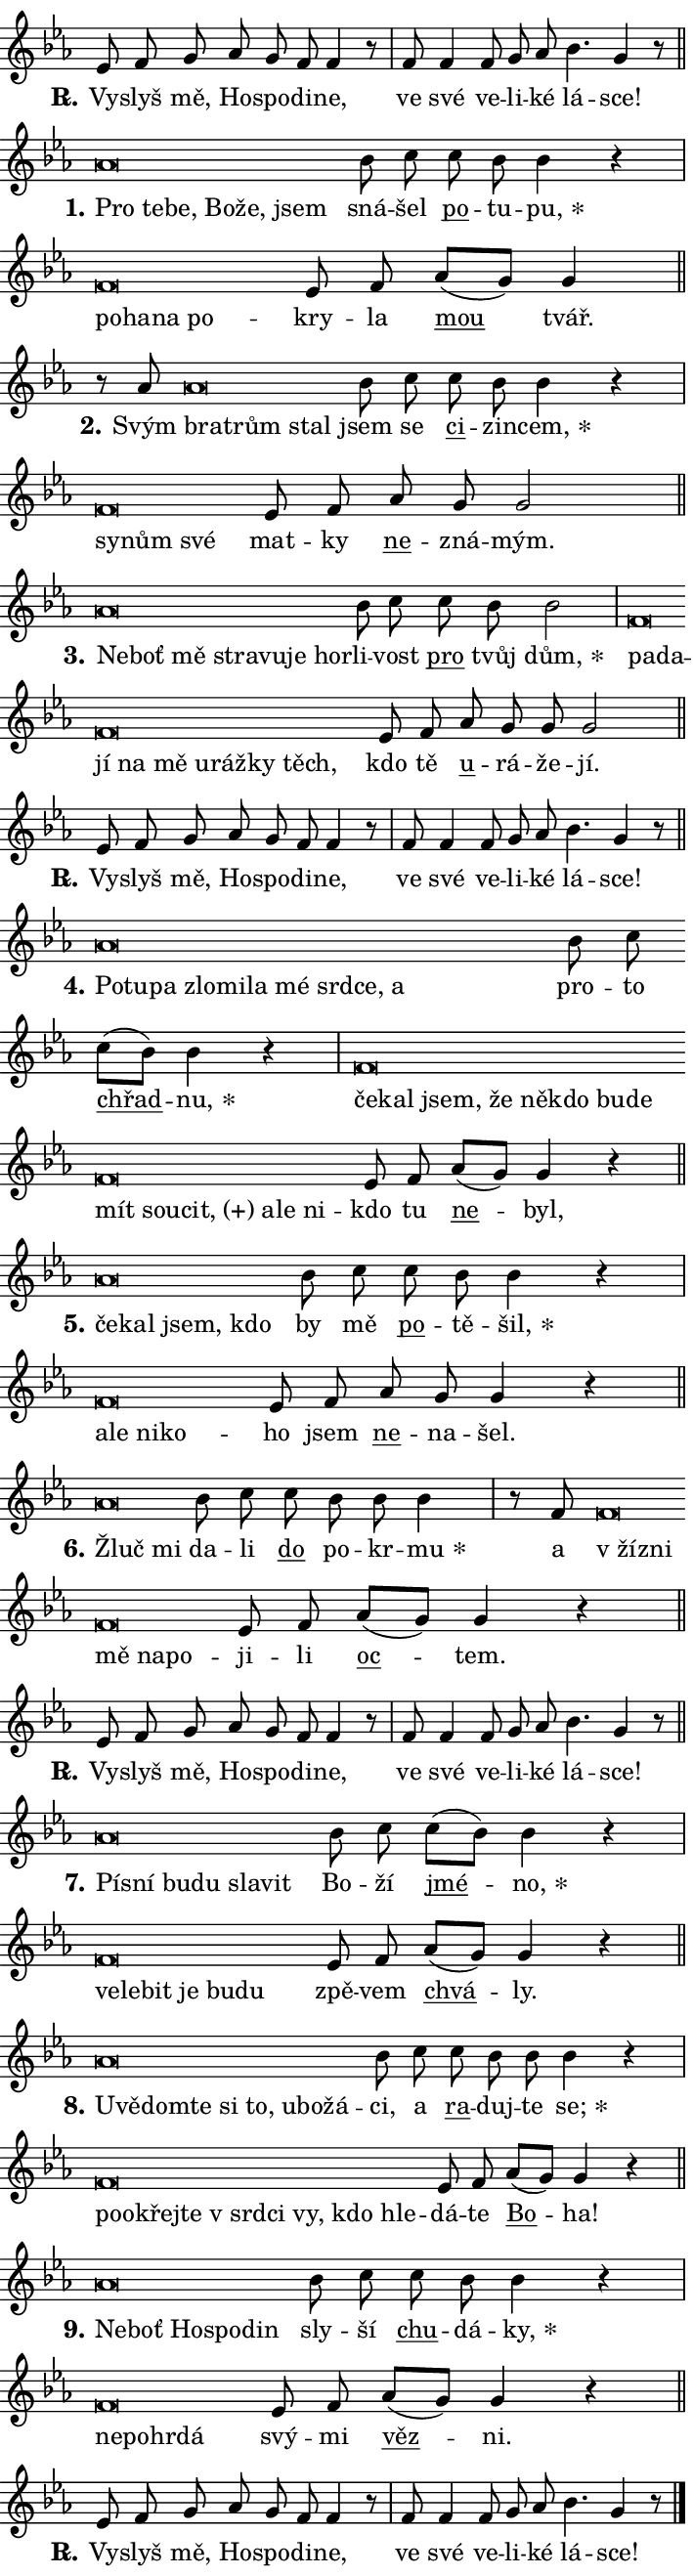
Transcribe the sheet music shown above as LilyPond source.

\version "2.24.0"
\header { tagline = "" }
\paper {
  indent = 0\cm
  top-margin = 0\cm
  right-margin = 0.13\cm % to fit lyric hyphens
  bottom-margin = 0\cm
  left-margin = 0\cm
  paper-width = 12\cm
  page-breaking = #ly:one-page-breaking
  system-system-spacing.basic-distance = #11
  score-system-spacing.basic-distance = #11
  ragged-last = ##f
}


%% Author: Thomas Morley
%% https://lists.gnu.org/archive/html/lilypond-user/2020-05/msg00002.html
#(define (line-position grob)
"Returns position of @var[grob} in current system:
   @code{'start}, if at first time-step
   @code{'end}, if at last time-step
   @code{'middle} otherwise
"
  (let* ((col (ly:item-get-column grob))
         (ln (ly:grob-object col 'left-neighbor))
         (rn (ly:grob-object col 'right-neighbor))
         (col-to-check-left (if (ly:grob? ln) ln col))
         (col-to-check-right (if (ly:grob? rn) rn col))
         (break-dir-left
           (and
             (ly:grob-property col-to-check-left 'non-musical #f)
             (ly:item-break-dir col-to-check-left)))
         (break-dir-right
           (and
             (ly:grob-property col-to-check-right 'non-musical #f)
             (ly:item-break-dir col-to-check-right))))
        (cond ((eqv? 1 break-dir-left) 'start)
              ((eqv? -1 break-dir-right) 'end)
              (else 'middle))))

#(define (tranparent-at-line-position vctor)
  (lambda (grob)
  "Relying on @code{line-position} select the relevant enry from @var{vctor}.
Used to determine transparency,"
    (case (line-position grob)
      ((end) (not (vector-ref vctor 0)))
      ((middle) (not (vector-ref vctor 1)))
      ((start) (not (vector-ref vctor 2))))))

noteHeadBreakVisibility =
#(define-music-function (break-visibility)(vector?)
"Makes @code{NoteHead}s transparent relying on @var{break-visibility}"
#{
  \override NoteHead.transparent =
    #(tranparent-at-line-position break-visibility)
#})

#(define delete-ledgers-for-transparent-note-heads
  (lambda (grob)
    "Reads whether a @code{NoteHead} is transparent.
If so this @code{NoteHead} is removed from @code{'note-heads} from
@var{grob}, which is supposed to be @code{LedgerLineSpanner}.
As a result ledgers are not printed for this @code{NoteHead}"
    (let* ((nhds-array (ly:grob-object grob 'note-heads))
           (nhds-list
             (if (ly:grob-array? nhds-array)
                 (ly:grob-array->list nhds-array)
                 '()))
           ;; Relies on the transparent-property being done before
           ;; Staff.LedgerLineSpanner.after-line-breaking is executed.
           ;; This is fragile ...
           (to-keep
             (remove
               (lambda (nhd)
                 (ly:grob-property nhd 'transparent #f))
               nhds-list)))
      ;; TODO find a better method to iterate over grob-arrays, similiar
      ;; to filter/remove etc for lists
      ;; For now rebuilt from scratch
      (set! (ly:grob-object grob 'note-heads)  '())
      (for-each
        (lambda (nhd)
          (ly:pointer-group-interface::add-grob grob 'note-heads nhd))
        to-keep))))

squashNotes = {
  \override NoteHead.X-extent = #'(-0.2 . 0.2)
  \override NoteHead.Y-extent = #'(-0.75 . 0)
  \override NoteHead.stencil =
    #(lambda (grob)
       (let ((pos (ly:grob-property grob 'staff-position)))
         (begin
           (if (< pos -7) (display "ERROR: Lower brevis then expected\n") (display ""))
           (if (<= pos -6) ly:text-interface::print ly:note-head::print))))
}
unSquashNotes = {
  \revert NoteHead.X-extent
  \revert NoteHead.Y-extent
  \revert NoteHead.stencil
}

hideNotes = \noteHeadBreakVisibility #begin-of-line-visible
unHideNotes = \noteHeadBreakVisibility #all-visible

% work-around for resetting accidentals
% https://lilypond.org/doc/v2.23/Documentation/notation/displaying-rhythms#unmetered-music
cadenzaMeasure = {
  \cadenzaOff
  \partial 1024 s1024
  \cadenzaOn
}

#(define-markup-command (accent layout props text) (markup?)
  "Underline accented syllable"
  (interpret-markup layout props
    #{\markup \override #'(offset . 4.3) \underline { #text }#}))

responsum = \markup \concat {
  "R" \hspace #-1.05 \path #0.1 #'((moveto 0 0.07) (lineto 0.9 0.8)) \hspace #0.05 "."
}

spaceSize = #0.6828661417322834 % exact space size for TeX Gyre Schola

\layout {
  \context {
    \Staff
    \remove "Time_signature_engraver"
    \override LedgerLineSpanner.after-line-breaking = #delete-ledgers-for-transparent-note-heads
  }
  \context {
    \Lyrics {
      \override LyricSpace.minimum-distance = \spaceSize
      \override LyricText.font-name = #"TeX Gyre Schola"
      \override LyricText.font-size = 1
      \override StanzaNumber.font-name = #"TeX Gyre Schola Bold"
      \override StanzaNumber.font-size = 1
    }
  }
  \context {
    \Score 
    \override NoteHead.text =
      #(lambda (grob) 
        (let ((pos (ly:grob-property grob 'staff-position)))
          #{\markup {
            \combine
              \halign #-0.55 \raise #(if (= pos -6) 0 0.5) \override #'(thickness . 2) \draw-line #'(3.2 . 0)
              \musicglyph "noteheads.sM1"
          }#}))
  }
}

% magnetic-lyrics.ily
%
%   written by
%     Jean Abou Samra <jean@abou-samra.fr>
%     Werner Lemberg <wl@gnu.org>
%
%   adapted by
%     Jiri Hon <jiri.hon@gmail.com>
%
% Version 2022-Apr-15

% https://www.mail-archive.com/lilypond-user@gnu.org/msg149350.html

#(define (Left_hyphen_pointer_engraver context)
   "Collect syllable-hyphen-syllable occurrences in lyrics and store
them in properties.  This engraver only looks to the left.  For
example, if the lyrics input is @code{foo -- bar}, it does the
following.

@itemize @bullet
@item
Set the @code{text} property of the @code{LyricHyphen} grob between
@q{foo} and @q{bar} to @code{foo}.

@item
Set the @code{left-hyphen} property of the @code{LyricText} grob with
text @q{foo} to the @code{LyricHyphen} grob between @q{foo} and
@q{bar}.
@end itemize

Use this auxiliary engraver in combination with the
@code{lyric-@/text::@/apply-@/magnetic-@/offset!} hook."
   (let ((hyphen #f)
         (text #f))
     (make-engraver
      (acknowledgers
       ((lyric-syllable-interface engraver grob source-engraver)
        (set! text grob)))
      (end-acknowledgers
       ((lyric-hyphen-interface engraver grob source-engraver)
        ;(when (not (grob::has-interface grob 'lyric-space-interface))
          (set! hyphen grob)));)
      ((stop-translation-timestep engraver)
       (when (and text hyphen)
         (ly:grob-set-object! text 'left-hyphen hyphen))
       (set! text #f)
       (set! hyphen #f)))))

#(define (lyric-text::apply-magnetic-offset! grob)
   "If the space between two syllables is less than the value in
property @code{LyricText@/.details@/.squash-threshold}, move the right
syllable to the left so that it gets concatenated with the left
syllable.

Use this function as a hook for
@code{LyricText@/.after-@/line-@/breaking} if the
@code{Left_@/hyphen_@/pointer_@/engraver} is active."
   (let ((hyphen (ly:grob-object grob 'left-hyphen #f)))
     (when hyphen
       (let ((left-text (ly:spanner-bound hyphen LEFT)))
         (when (grob::has-interface left-text 'lyric-syllable-interface)
           (let* ((common (ly:grob-common-refpoint grob left-text X))
                  (this-x-ext (ly:grob-extent grob common X))
                  (left-x-ext
                   (begin
                     ;; Trigger magnetism for left-text.
                     (ly:grob-property left-text 'after-line-breaking)
                     (ly:grob-extent left-text common X)))
                  ;; `delta` is the gap width between two syllables.
                  (delta (- (interval-start this-x-ext)
                            (interval-end left-x-ext)))
                  (details (ly:grob-property grob 'details))
                  (threshold (assoc-get 'squash-threshold details 0.2)))
             (when (< delta threshold)
               (let* (;; We have to manipulate the input text so that
                      ;; ligatures crossing syllable boundaries are not
                      ;; disabled.  For languages based on the Latin
                      ;; script this is essentially a beautification.
                      ;; However, for non-Western scripts it can be a
                      ;; necessity.
                      (lt (ly:grob-property left-text 'text))
                      (rt (ly:grob-property grob 'text))
                      (is-space (grob::has-interface hyphen 'lyric-space-interface))
                      (space (if is-space " " ""))
                      (extra-delta (if is-space spaceSize 0))
                      ;; Append new syllable.
                      (ltrt-space (if (and (string? lt) (string? rt))
                                (string-append lt space rt)
                                (make-concat-markup (list lt space rt))))
                      ;; Right-align `ltrt` to the right side.
                      (ltrt-space-markup (grob-interpret-markup
                               grob
                               (make-translate-markup
                                (cons (interval-length this-x-ext) 0)
                                (make-right-align-markup ltrt-space)))))
                 (begin
                   ;; Don't print `left-text`.
                   (ly:grob-set-property! left-text 'stencil #f)
                   ;; Set text and stencil (which holds all collected
                   ;; syllables so far) and shift it to the left.
                   (ly:grob-set-property! grob 'text ltrt-space)
                   (ly:grob-set-property! grob 'stencil ltrt-space-markup)
                   (ly:grob-translate-axis! grob (- (- delta extra-delta)) X))))))))))


#(define (lyric-hyphen::displace-bounds-first grob)
   ;; Make very sure this callback isn't triggered too early.
   (let ((left (ly:spanner-bound grob LEFT))
         (right (ly:spanner-bound grob RIGHT)))
     (ly:grob-property left 'after-line-breaking)
     (ly:grob-property right 'after-line-breaking)
     (ly:lyric-hyphen::print grob)))

squashThreshold = #0.4

\layout {
  \context {
    \Lyrics
    \consists #Left_hyphen_pointer_engraver
    \override LyricText.after-line-breaking =
      #lyric-text::apply-magnetic-offset!
    \override LyricHyphen.stencil = #lyric-hyphen::displace-bounds-first
    \override LyricText.details.squash-threshold = \squashThreshold
    \override LyricHyphen.minimum-distance = 0
    \override LyricHyphen.minimum-length = \squashThreshold
  }
}

squashText = \override LyricText.details.squash-threshold = 9999
unSquashText = \override LyricText.details.squash-threshold = \squashThreshold

leftText = \override LyricText.self-alignment-X = #LEFT
unLeftText = \revert LyricText.self-alignment-X

starOffset = #(lambda (grob) 
                (let ((x_offset (ly:self-alignment-interface::aligned-on-x-parent grob)))
                  (if (= x_offset 0) 0 (+ x_offset 1.2))))

star = #(define-music-function (syllable)(string?)
"Append star separator at the end of a syllable"
#{
  \once \override LyricText.X-offset = #starOffset
  \lyricmode { \markup {
    #syllable
    \override #'((font-name . "TeX Gyre Schola Bold")) \hspace #0.2 \lower #0.65 \larger "*"
  } }
#})

starAccent = #(define-music-function (syllable)(string?)
"Append star separator at the end of a syllable and make accent"
#{
  \once \override LyricText.X-offset = #starOffset
  \lyricmode { \markup {
    \accent #syllable
    \override #'((font-name . "TeX Gyre Schola Bold")) \hspace #0.2 \lower #0.65 \larger "*"
  } }
#})

breath = #(define-music-function (syllable)(string?)
"Append breathing indicator at the end of a syllable"
#{
  \lyricmode { \markup { #syllable "+" } }
#})

optionalBreath = #(define-music-function (syllable)(string?)
"Append optional breathing indicator at the end of a syllable"
#{
  \lyricmode { \markup { #syllable "(+)" } }
#})


\score {
    <<
        \new Voice = "melody" { \cadenzaOn \key es \major \relative { es'8 f g as g f f4 r8 \cadenzaMeasure \bar "|" f f4 \bar "" f8 g as \bar "" bes4. g4 r8 \cadenzaMeasure \bar "||" \break } }
        \new Lyrics \lyricsto "melody" { \lyricmode { \set stanza = \responsum
Vy -- slyš mě, Ho -- spo -- di -- ne, ve své ve -- li -- ké lá -- sce! } }
    >>
    \layout {}
}

\score {
    <<
        \new Voice = "melody" { \cadenzaOn \key es \major \relative { \squashNotes as'\breve*1/16 \hideNotes \breve*1/16 \bar "" \breve*1/16 \bar "" \breve*1/16 \bar "" \breve*1/16 \breve*1/16 \bar "" \unHideNotes \unSquashNotes bes8 c \bar "" c bes bes4 r \cadenzaMeasure \bar "|" \squashNotes f\breve*1/16 \hideNotes \breve*1/16 \bar "" \breve*1/16 \breve*1/16 \bar "" \unHideNotes \unSquashNotes es8 f \bar "" as[( g)] g4 \cadenzaMeasure \bar "||" \break } }
        \new Lyrics \lyricsto "melody" { \lyricmode { \set stanza = "1."
\leftText Pro \squashText te -- be, Bo -- že, jsem \unLeftText \unSquashText sná -- šel \markup \accent po -- tu -- \star pu, \leftText po -- \squashText ha -- na po -- \unLeftText \unSquashText kry -- la \markup \accent mou tvář. } }
    >>
    \layout {}
}

\score {
    <<
        \new Voice = "melody" { \cadenzaOn \key es \major \relative { r8 as' \squashNotes as\breve*1/16 \hideNotes \breve*1/16 \breve*1/16 \bar "" \unHideNotes \unSquashNotes bes8 c \bar "" c bes bes4 r \cadenzaMeasure \bar "|" \squashNotes f\breve*1/16 \hideNotes \breve*1/16 \breve*1/16 \bar "" \unHideNotes \unSquashNotes es8 f \bar "" as g g2 \cadenzaMeasure \bar "||" \break } }
        \new Lyrics \lyricsto "melody" { \lyricmode { \set stanza = "2."
Svým \leftText bra -- \squashText trům stal \unLeftText \unSquashText jsem se \markup \accent ci -- zin -- \star cem, \leftText sy -- \squashText nům své \unLeftText \unSquashText mat -- ky \markup \accent ne -- zná -- mým. } }
    >>
    \layout {}
}

\score {
    <<
        \new Voice = "melody" { \cadenzaOn \key es \major \relative { \squashNotes as'\breve*1/16 \hideNotes \breve*1/16 \bar "" \breve*1/16 \bar "" \breve*1/16 \bar "" \breve*1/16 \bar "" \breve*1/16 \breve*1/16 \bar "" \unHideNotes \unSquashNotes bes8 c \bar "" c bes bes2 \cadenzaMeasure \bar "|" \squashNotes f\breve*1/16 \hideNotes \breve*1/16 \bar "" \breve*1/16 \bar "" \breve*1/16 \bar "" \breve*1/16 \bar "" \breve*1/16 \bar "" \breve*1/16 \bar "" \breve*1/16 \breve*1/16 \bar "" \unHideNotes \unSquashNotes es8 f \bar "" as g g g2 \cadenzaMeasure \bar "||" \break } }
        \new Lyrics \lyricsto "melody" { \lyricmode { \set stanza = "3."
\leftText Ne -- \squashText boť mě stra -- vu -- je hor -- \unLeftText \unSquashText li -- vost \markup \accent pro tvůj \star dům, \leftText pa -- \squashText da -- jí na mě u -- ráž -- ky těch, \unLeftText \unSquashText kdo tě \markup \accent u -- rá -- že -- jí. } }
    >>
    \layout {}
}

\score {
    <<
        \new Voice = "melody" { \cadenzaOn \key es \major \relative { es'8 f g as g f f4 r8 \cadenzaMeasure \bar "|" f f4 \bar "" f8 g as \bar "" bes4. g4 r8 \cadenzaMeasure \bar "||" \break } }
        \new Lyrics \lyricsto "melody" { \lyricmode { \set stanza = \responsum
Vy -- slyš mě, Ho -- spo -- di -- ne, ve své ve -- li -- ké lá -- sce! } }
    >>
    \layout {}
}

\score {
    <<
        \new Voice = "melody" { \cadenzaOn \key es \major \relative { \squashNotes as'\breve*1/16 \hideNotes \breve*1/16 \bar "" \breve*1/16 \bar "" \breve*1/16 \bar "" \breve*1/16 \bar "" \breve*1/16 \bar "" \breve*1/16 \bar "" \breve*1/16 \bar "" \breve*1/16 \breve*1/16 \bar "" \unHideNotes \unSquashNotes bes8 c \bar "" c[( bes)] bes4 r \cadenzaMeasure \bar "|" \squashNotes f\breve*1/16 \hideNotes \breve*1/16 \bar "" \breve*1/16 \bar "" \breve*1/16 \bar "" \breve*1/16 \bar "" \breve*1/16 \bar "" \breve*1/16 \bar "" \breve*1/16 \bar "" \breve*1/16 \bar "" \breve*1/16 \bar "" \breve*1/16 \bar "" \breve*1/16 \bar "" \breve*1/16 \breve*1/16 \bar "" \unHideNotes \unSquashNotes es8 f \bar "" as[( g)] g4 r \cadenzaMeasure \bar "||" \break } }
        \new Lyrics \lyricsto "melody" { \lyricmode { \set stanza = "4."
\leftText Po -- \squashText tu -- pa zlo -- mi -- la mé srd -- ce, a \unLeftText \unSquashText pro -- to \markup \accent chřad -- \star nu, \leftText če -- \squashText kal jsem, že ně -- kdo bu -- de mít sou -- \optionalBreath cit, a -- le ni -- \unLeftText \unSquashText kdo tu \markup \accent ne -- byl, } }
    >>
    \layout {}
}

\score {
    <<
        \new Voice = "melody" { \cadenzaOn \key es \major \relative { \squashNotes as'\breve*1/16 \hideNotes \breve*1/16 \bar "" \breve*1/16 \breve*1/16 \bar "" \unHideNotes \unSquashNotes bes8 c \bar "" c bes bes4 r \cadenzaMeasure \bar "|" \squashNotes f\breve*1/16 \hideNotes \breve*1/16 \bar "" \breve*1/16 \breve*1/16 \bar "" \unHideNotes \unSquashNotes es8 f \bar "" as g g4 r \cadenzaMeasure \bar "||" \break } }
        \new Lyrics \lyricsto "melody" { \lyricmode { \set stanza = "5."
\leftText če -- \squashText kal jsem, kdo \unLeftText \unSquashText by mě \markup \accent po -- tě -- \star šil, \leftText a -- \squashText le ni -- ko -- \unLeftText \unSquashText ho jsem \markup \accent ne -- na -- šel. } }
    >>
    \layout {}
}

\score {
    <<
        \new Voice = "melody" { \cadenzaOn \key es \major \relative { \squashNotes as'\breve*1/16 \hideNotes \breve*1/16 \bar "" \unHideNotes \unSquashNotes bes8 c \bar "" c bes bes bes4 \cadenzaMeasure \bar "|" r8 f \squashNotes f\breve*1/16 \hideNotes \breve*1/16 \bar "" \breve*1/16 \bar "" \breve*1/16 \breve*1/16 \bar "" \unHideNotes \unSquashNotes es8 f \bar "" as[( g)] g4 r \cadenzaMeasure \bar "||" \break } }
        \new Lyrics \lyricsto "melody" { \lyricmode { \set stanza = "6."
\leftText Žluč \squashText mi \unLeftText \unSquashText da -- li \markup \accent do po -- kr -- \star mu a \leftText "v žíz" -- \squashText ni mě na -- po -- \unLeftText \unSquashText ji -- li \markup \accent oc -- tem. } }
    >>
    \layout {}
}

\score {
    <<
        \new Voice = "melody" { \cadenzaOn \key es \major \relative { es'8 f g as g f f4 r8 \cadenzaMeasure \bar "|" f f4 \bar "" f8 g as \bar "" bes4. g4 r8 \cadenzaMeasure \bar "||" \break } }
        \new Lyrics \lyricsto "melody" { \lyricmode { \set stanza = \responsum
Vy -- slyš mě, Ho -- spo -- di -- ne, ve své ve -- li -- ké lá -- sce! } }
    >>
    \layout {}
}

\score {
    <<
        \new Voice = "melody" { \cadenzaOn \key es \major \relative { \squashNotes as'\breve*1/16 \hideNotes \breve*1/16 \bar "" \breve*1/16 \bar "" \breve*1/16 \bar "" \breve*1/16 \breve*1/16 \bar "" \unHideNotes \unSquashNotes bes8 c \bar "" c[( bes)] bes4 r \cadenzaMeasure \bar "|" \squashNotes f\breve*1/16 \hideNotes \breve*1/16 \bar "" \breve*1/16 \bar "" \breve*1/16 \bar "" \breve*1/16 \breve*1/16 \bar "" \unHideNotes \unSquashNotes es8 f \bar "" as[( g)] g4 r \cadenzaMeasure \bar "||" \break } }
        \new Lyrics \lyricsto "melody" { \lyricmode { \set stanza = "7."
\leftText Pí -- \squashText sní bu -- du sla -- vit \unLeftText \unSquashText Bo -- ží \markup \accent jmé -- \star no, \leftText ve -- \squashText le -- bit je bu -- du \unLeftText \unSquashText zpě -- vem \markup \accent chvá -- ly. } }
    >>
    \layout {}
}

\score {
    <<
        \new Voice = "melody" { \cadenzaOn \key es \major \relative { \squashNotes as'\breve*1/16 \hideNotes \breve*1/16 \bar "" \breve*1/16 \bar "" \breve*1/16 \bar "" \breve*1/16 \bar "" \breve*1/16 \bar "" \breve*1/16 \bar "" \breve*1/16 \breve*1/16 \bar "" \unHideNotes \unSquashNotes bes8 c \bar "" c bes bes bes4 r \cadenzaMeasure \bar "|" \squashNotes f\breve*1/16 \hideNotes \breve*1/16 \bar "" \breve*1/16 \bar "" \breve*1/16 \bar "" \breve*1/16 \bar "" \breve*1/16 \bar "" \breve*1/16 \bar "" \breve*1/16 \breve*1/16 \bar "" \unHideNotes \unSquashNotes es8 f \bar "" as[( g)] g4 r \cadenzaMeasure \bar "||" \break } }
        \new Lyrics \lyricsto "melody" { \lyricmode { \set stanza = "8."
\leftText U -- \squashText vě -- dom -- te si to, u -- bo -- žá -- \unLeftText \unSquashText ci, a \markup \accent ra -- duj -- te \star se; \leftText po -- \squashText o -- křej -- te "v srd" -- ci vy, kdo hle -- \unLeftText \unSquashText dá -- te \markup \accent Bo -- ha! } }
    >>
    \layout {}
}

\score {
    <<
        \new Voice = "melody" { \cadenzaOn \key es \major \relative { \squashNotes as'\breve*1/16 \hideNotes \breve*1/16 \bar "" \breve*1/16 \bar "" \breve*1/16 \breve*1/16 \bar "" \unHideNotes \unSquashNotes bes8 c \bar "" c bes bes4 r \cadenzaMeasure \bar "|" \squashNotes f\breve*1/16 \hideNotes \breve*1/16 \bar "" \breve*1/16 \breve*1/16 \bar "" \unHideNotes \unSquashNotes es8 f \bar "" as[( g)] g4 r \cadenzaMeasure \bar "||" \break } }
        \new Lyrics \lyricsto "melody" { \lyricmode { \set stanza = "9."
\leftText Ne -- \squashText boť Ho -- spo -- din \unLeftText \unSquashText sly -- ší \markup \accent chu -- dá -- \star ky, \leftText ne -- \squashText po -- hr -- dá \unLeftText \unSquashText svý -- mi \markup \accent věz -- ni. } }
    >>
    \layout {}
}

\score {
    <<
        \new Voice = "melody" { \cadenzaOn \key es \major \relative { es'8 f g as g f f4 r8 \cadenzaMeasure \bar "|" f f4 \bar "" f8 g as \bar "" bes4. g4 r8 \cadenzaMeasure \bar "||" \break } \bar "|." }
        \new Lyrics \lyricsto "melody" { \lyricmode { \set stanza = \responsum
Vy -- slyš mě, Ho -- spo -- di -- ne, ve své ve -- li -- ké lá -- sce! } }
    >>
    \layout {}
}
